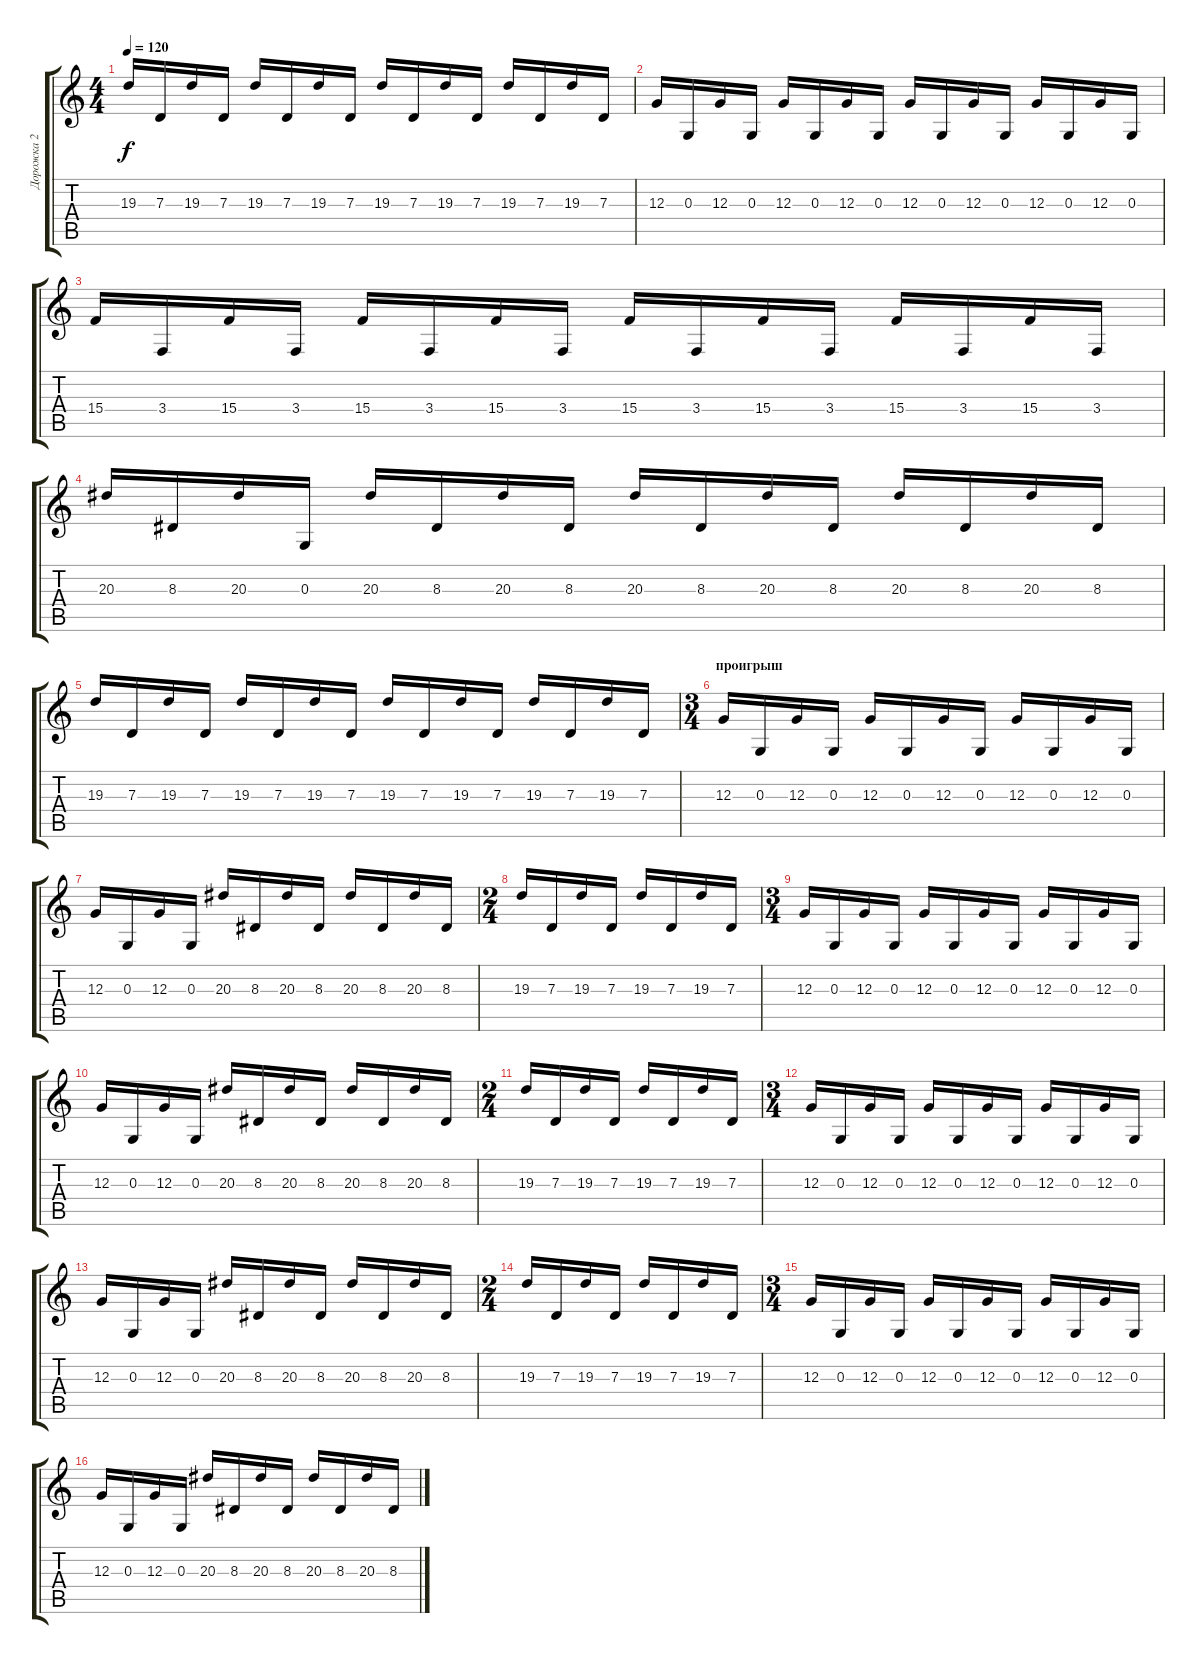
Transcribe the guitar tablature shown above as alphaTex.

\track ("Дорожка 2" "Дорожка 2") {instrument drawbarorgan}
\staff {score tabs}
\tuning (E4 B3 G3 D3 A2 E2) {hide}
\ts (4 4)
\tempo 120
\clef g2
\ks c
19.3.16{dy f} 7.3.16 19.3.16 7.3.16 19.3.16 7.3.16 19.3.16 7.3.16 19.3.16 7.3.16 19.3.16 7.3.16 19.3.16 7.3.16 19.3.16 7.3.16 |
12.3.16 0.3.16 12.3.16 0.3.16 12.3.16 0.3.16 12.3.16 0.3.16 12.3.16 0.3.16 12.3.16 0.3.16 12.3.16 0.3.16 12.3.16 0.3.16 |
15.4.16 3.4.16 15.4.16 3.4.16 15.4.16 3.4.16 15.4.16 3.4.16 15.4.16 3.4.16 15.4.16 3.4.16 15.4.16 3.4.16 15.4.16 3.4.16 |
20.3.16 8.3.16 20.3.16 0.3.16 20.3.16 8.3.16 20.3.16 8.3.16 20.3.16 8.3.16 20.3.16 8.3.16 20.3.16 8.3.16 20.3.16 8.3.16 |
19.3.16 7.3.16 19.3.16 7.3.16 19.3.16 7.3.16 19.3.16 7.3.16 19.3.16 7.3.16 19.3.16 7.3.16 19.3.16 7.3.16 19.3.16 7.3.16 |
\ts (3 4)
\section ("" "проигрыш")
12.3.16 0.3.16 12.3.16 0.3.16 12.3.16 0.3.16 12.3.16 0.3.16 12.3.16 0.3.16 12.3.16 0.3.16 |
12.3.16 0.3.16 12.3.16 0.3.16 20.3.16 8.3.16 20.3.16 8.3.16 20.3.16 8.3.16 20.3.16 8.3.16 |
\ts (2 4)
19.3.16 7.3.16 19.3.16 7.3.16 19.3.16 7.3.16 19.3.16 7.3.16 |
\ts (3 4)
12.3.16 0.3.16 12.3.16 0.3.16 12.3.16 0.3.16 12.3.16 0.3.16 12.3.16 0.3.16 12.3.16 0.3.16 |
12.3.16 0.3.16 12.3.16 0.3.16 20.3.16 8.3.16 20.3.16 8.3.16 20.3.16 8.3.16 20.3.16 8.3.16 |
\ts (2 4)
19.3.16 7.3.16 19.3.16 7.3.16 19.3.16 7.3.16 19.3.16 7.3.16 |
\ts (3 4)
12.3.16 0.3.16 12.3.16 0.3.16 12.3.16 0.3.16 12.3.16 0.3.16 12.3.16 0.3.16 12.3.16 0.3.16 |
12.3.16 0.3.16 12.3.16 0.3.16 20.3.16 8.3.16 20.3.16 8.3.16 20.3.16 8.3.16 20.3.16 8.3.16 |
\ts (2 4)
19.3.16 7.3.16 19.3.16 7.3.16 19.3.16 7.3.16 19.3.16 7.3.16 |
\ts (3 4)
12.3.16 0.3.16 12.3.16 0.3.16 12.3.16 0.3.16 12.3.16 0.3.16 12.3.16 0.3.16 12.3.16 0.3.16 |
12.3.16 0.3.16 12.3.16 0.3.16 20.3.16 8.3.16 20.3.16 8.3.16 20.3.16 8.3.16 20.3.16 8.3.16
